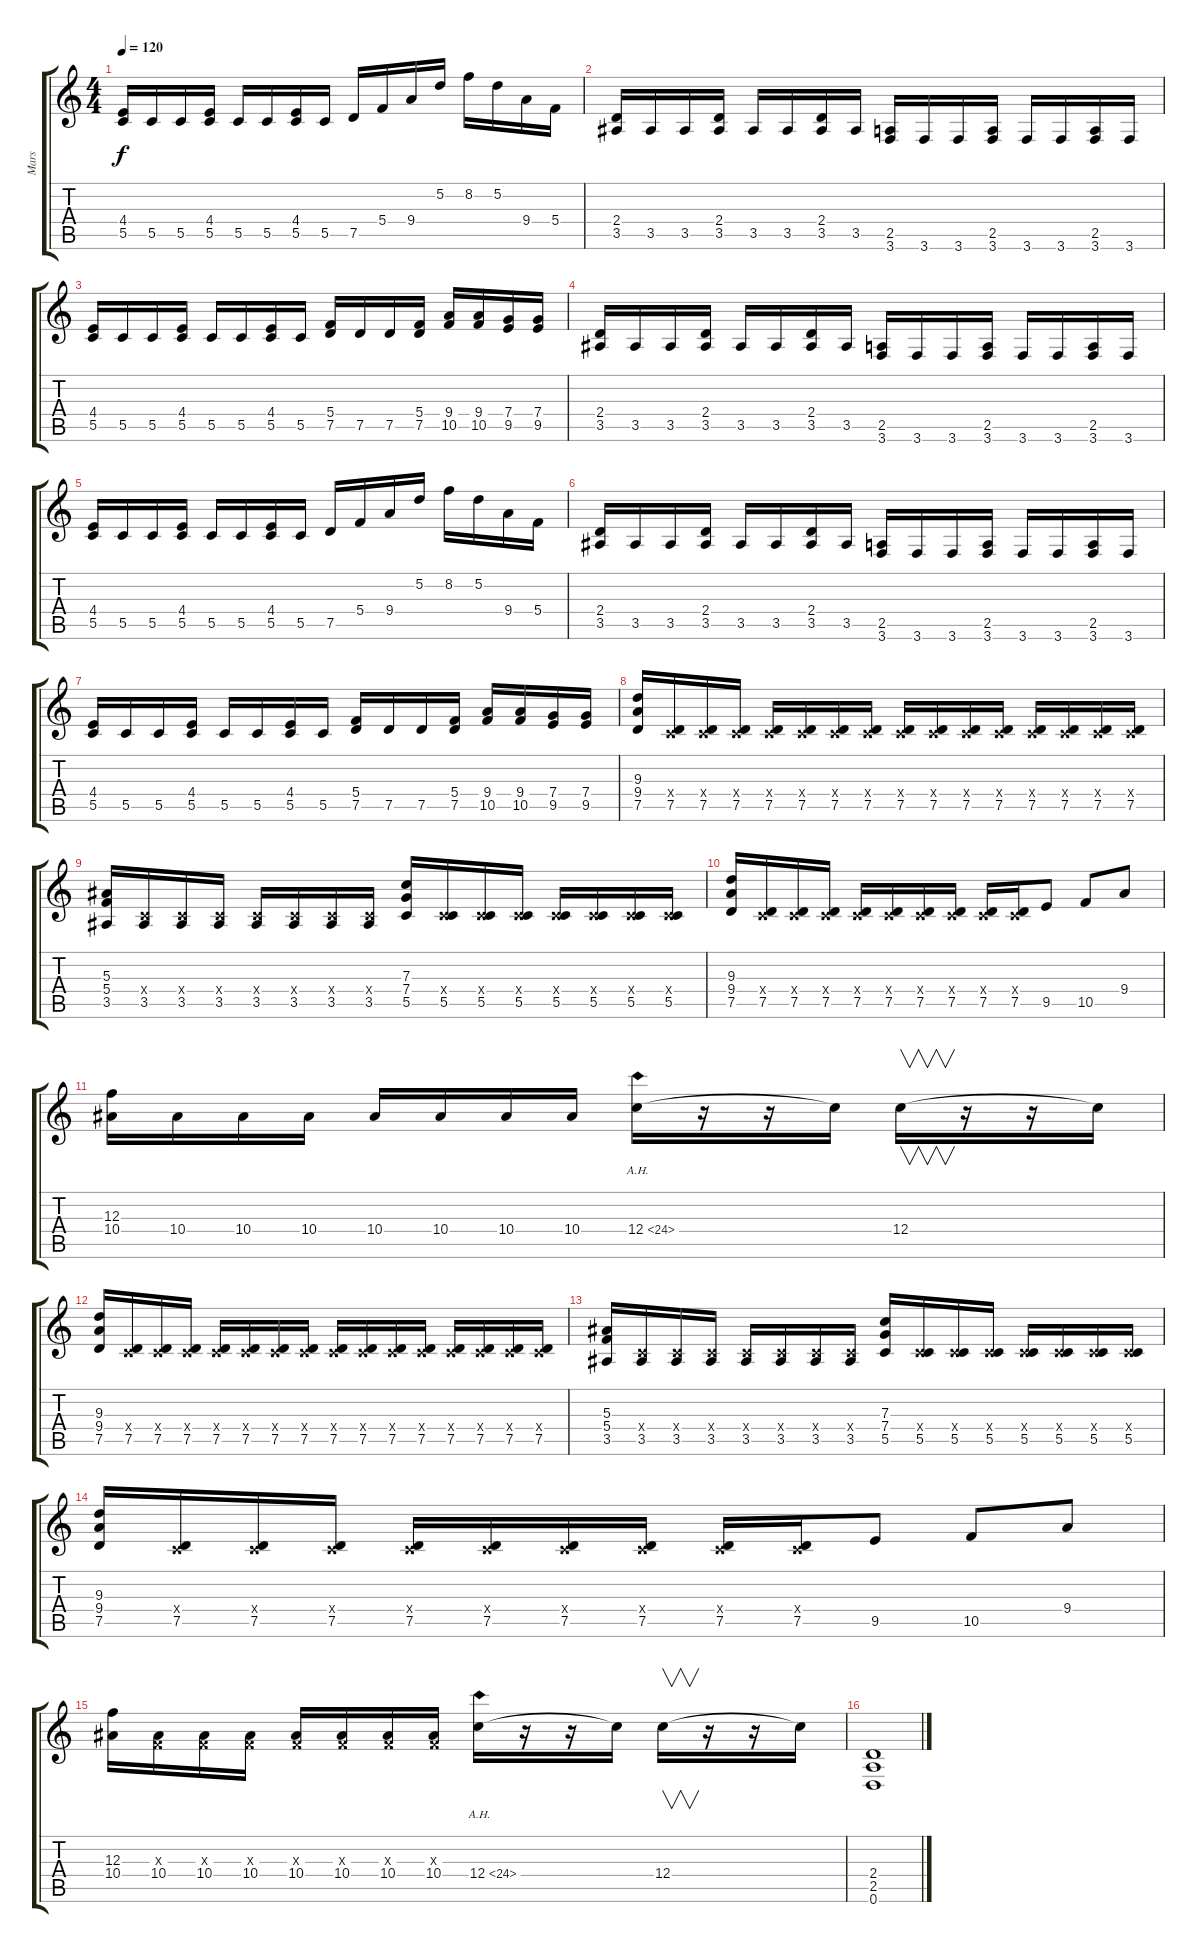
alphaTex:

\track ("Mars" "Mars") {instrument distortionguitar}
\staff {score tabs}
\tuning (D4 A3 F3 C3 G2 D2) {hide}
\ts (4 4)
\tempo 120
\clef g2
\ks c
(4.4 5.5).16{dy f} 5.5.16 5.5.16 (4.4 5.5).16 5.5.16 5.5.16 (4.4 5.5).16 5.5.16 7.5.16 5.4.16 9.4.16 5.2.16 8.2.16 5.2.16 9.4.16 5.4.16 |
(2.4 3.5).16 3.5.16 3.5.16 (2.4 3.5).16 3.5.16 3.5.16 (2.4 3.5).16 3.5.16 (2.5 3.6).16 3.6.16 3.6.16 (2.5 3.6).16 3.6.16 3.6.16 (2.5 3.6).16 3.6.16 |
(4.4 5.5).16 5.5.16 5.5.16 (4.4 5.5).16 5.5.16 5.5.16 (4.4 5.5).16 5.5.16 (5.4 7.5).16 7.5.16 7.5.16 (5.4 7.5).16 (9.4 10.5).16 (9.4 10.5).16 (7.4 9.5).16 (7.4 9.5).16 |
(2.4 3.5).16 3.5.16 3.5.16 (2.4 3.5).16 3.5.16 3.5.16 (2.4 3.5).16 3.5.16 (2.5 3.6).16 3.6.16 3.6.16 (2.5 3.6).16 3.6.16 3.6.16 (2.5 3.6).16 3.6.16 |
(4.4 5.5).16 5.5.16 5.5.16 (4.4 5.5).16 5.5.16 5.5.16 (4.4 5.5).16 5.5.16 7.5.16 5.4.16 9.4.16 5.2.16 8.2.16 5.2.16 9.4.16 5.4.16 |
(2.4 3.5).16 3.5.16 3.5.16 (2.4 3.5).16 3.5.16 3.5.16 (2.4 3.5).16 3.5.16 (2.5 3.6).16 3.6.16 3.6.16 (2.5 3.6).16 3.6.16 3.6.16 (2.5 3.6).16 3.6.16 |
(4.4 5.5).16 5.5.16 5.5.16 (4.4 5.5).16 5.5.16 5.5.16 (4.4 5.5).16 5.5.16 (5.4 7.5).16 7.5.16 7.5.16 (5.4 7.5).16 (9.4 10.5).16 (9.4 10.5).16 (7.4 9.5).16 (7.4 9.5).16 |
(9.3 9.4 7.5).16 (0.4{x} 7.5).16 (0.4{x} 7.5).16 (0.4{x} 7.5).16 (0.4{x} 7.5).16 (0.4{x} 7.5).16 (0.4{x} 7.5).16 (0.4{x} 7.5).16 (0.4{x} 7.5).16 (0.4{x} 7.5).16 (0.4{x} 7.5).16 (0.4{x} 7.5).16 (0.4{x} 7.5).16 (0.4{x} 7.5).16 (0.4{x} 7.5).16 (0.4{x} 7.5).16 |
(5.3 5.4 3.5).16 (0.4{x} 3.5).16 (0.4{x} 3.5).16 (0.4{x} 3.5).16 (0.4{x} 3.5).16 (0.4{x} 3.5).16 (0.4{x} 3.5).16 (0.4{x} 3.5).16 (7.3 7.4 5.5).16 (0.4{x} 5.5).16 (0.4{x} 5.5).16 (0.4{x} 5.5).16 (0.4{x} 5.5).16 (0.4{x} 5.5).16 (0.4{x} 5.5).16 (0.4{x} 5.5).16 |
(9.3 9.4 7.5).16 (0.4{x} 7.5).16 (0.4{x} 7.5).16 (0.4{x} 7.5).16 (0.4{x} 7.5).16 (0.4{x} 7.5).16 (0.4{x} 7.5).16 (0.4{x} 7.5).16 (0.4{x} 7.5).16 (0.4{x} 7.5).16 9.5.8 10.5.8 9.4.8 |
(12.3 10.4).16 10.4.16 10.4.16 10.4.16 10.4.16 10.4.16 10.4.16 10.4.16 12.4{ah 12}.16 r.16 r.16 12.4{t}.16 12.4.16{v} r.16 r.16 12.4{t}.16 |
(9.3 9.4 7.5).16 (0.4{x} 7.5).16 (0.4{x} 7.5).16 (0.4{x} 7.5).16 (0.4{x} 7.5).16 (0.4{x} 7.5).16 (0.4{x} 7.5).16 (0.4{x} 7.5).16 (0.4{x} 7.5).16 (0.4{x} 7.5).16 (0.4{x} 7.5).16 (0.4{x} 7.5).16 (0.4{x} 7.5).16 (0.4{x} 7.5).16 (0.4{x} 7.5).16 (0.4{x} 7.5).16 |
(5.3 5.4 3.5).16 (0.4{x} 3.5).16 (0.4{x} 3.5).16 (0.4{x} 3.5).16 (0.4{x} 3.5).16 (0.4{x} 3.5).16 (0.4{x} 3.5).16 (0.4{x} 3.5).16 (7.3 7.4 5.5).16 (0.4{x} 5.5).16 (0.4{x} 5.5).16 (0.4{x} 5.5).16 (0.4{x} 5.5).16 (0.4{x} 5.5).16 (0.4{x} 5.5).16 (0.4{x} 5.5).16 |
(9.3 9.4 7.5).16 (0.4{x} 7.5).16 (0.4{x} 7.5).16 (0.4{x} 7.5).16 (0.4{x} 7.5).16 (0.4{x} 7.5).16 (0.4{x} 7.5).16 (0.4{x} 7.5).16 (0.4{x} 7.5).16 (0.4{x} 7.5).16 9.5.8 10.5.8 9.4.8 |
(12.3 10.4).16 (0.3{x} 10.4).16 (0.3{x} 10.4).16 (0.3{x} 10.4).16 (0.3{x} 10.4).16 (0.3{x} 10.4).16 (0.3{x} 10.4).16 (0.3{x} 10.4).16 12.4{ah 12}.16 r.16 r.16 12.4{t}.16 12.4.16{v} r.16 r.16 12.4{t}.16 |
(2.4 2.5 0.6).1
